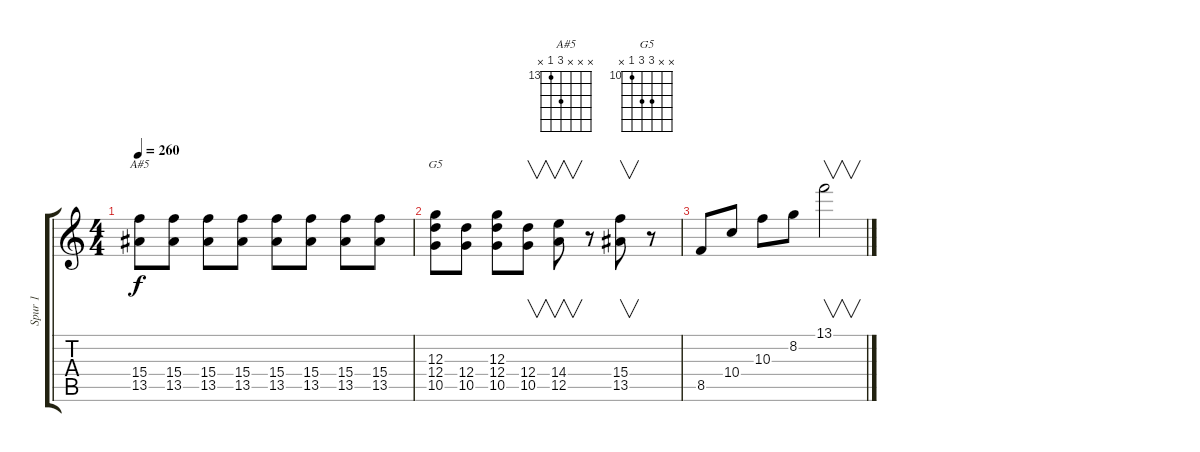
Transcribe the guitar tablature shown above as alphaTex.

\track ("Spur 1" "Spur 1") {instrument overdrivenguitar}
\staff {score tabs}
\tuning (E4 B3 G3 D3 A2 E2) {hide}
\chord ("A#5" x x x 15 13 x) {firstfret 13}
\chord ("G5" x x 12 12 10 x) {firstfret 10}
\ts (4 4)
\tempo 260
\clef g2
\ks c
(15.4 13.5).8{ch "A#5" dy f} (15.4 13.5).8 (15.4 13.5).8 (15.4 13.5).8 (15.4 13.5).8 (15.4 13.5).8 (15.4 13.5).8 (15.4 13.5).8 |
(12.3 12.4 10.5).8{ch "G5"} (12.4 10.5).8 (12.3 12.4 10.5).8 (12.4 10.5).8{v} (14.4 12.5).8{v} r.8 (15.4 13.5).8{v} r.8 |
8.5.8 10.4.8 10.3.8 8.2.8 13.1.2{v}
